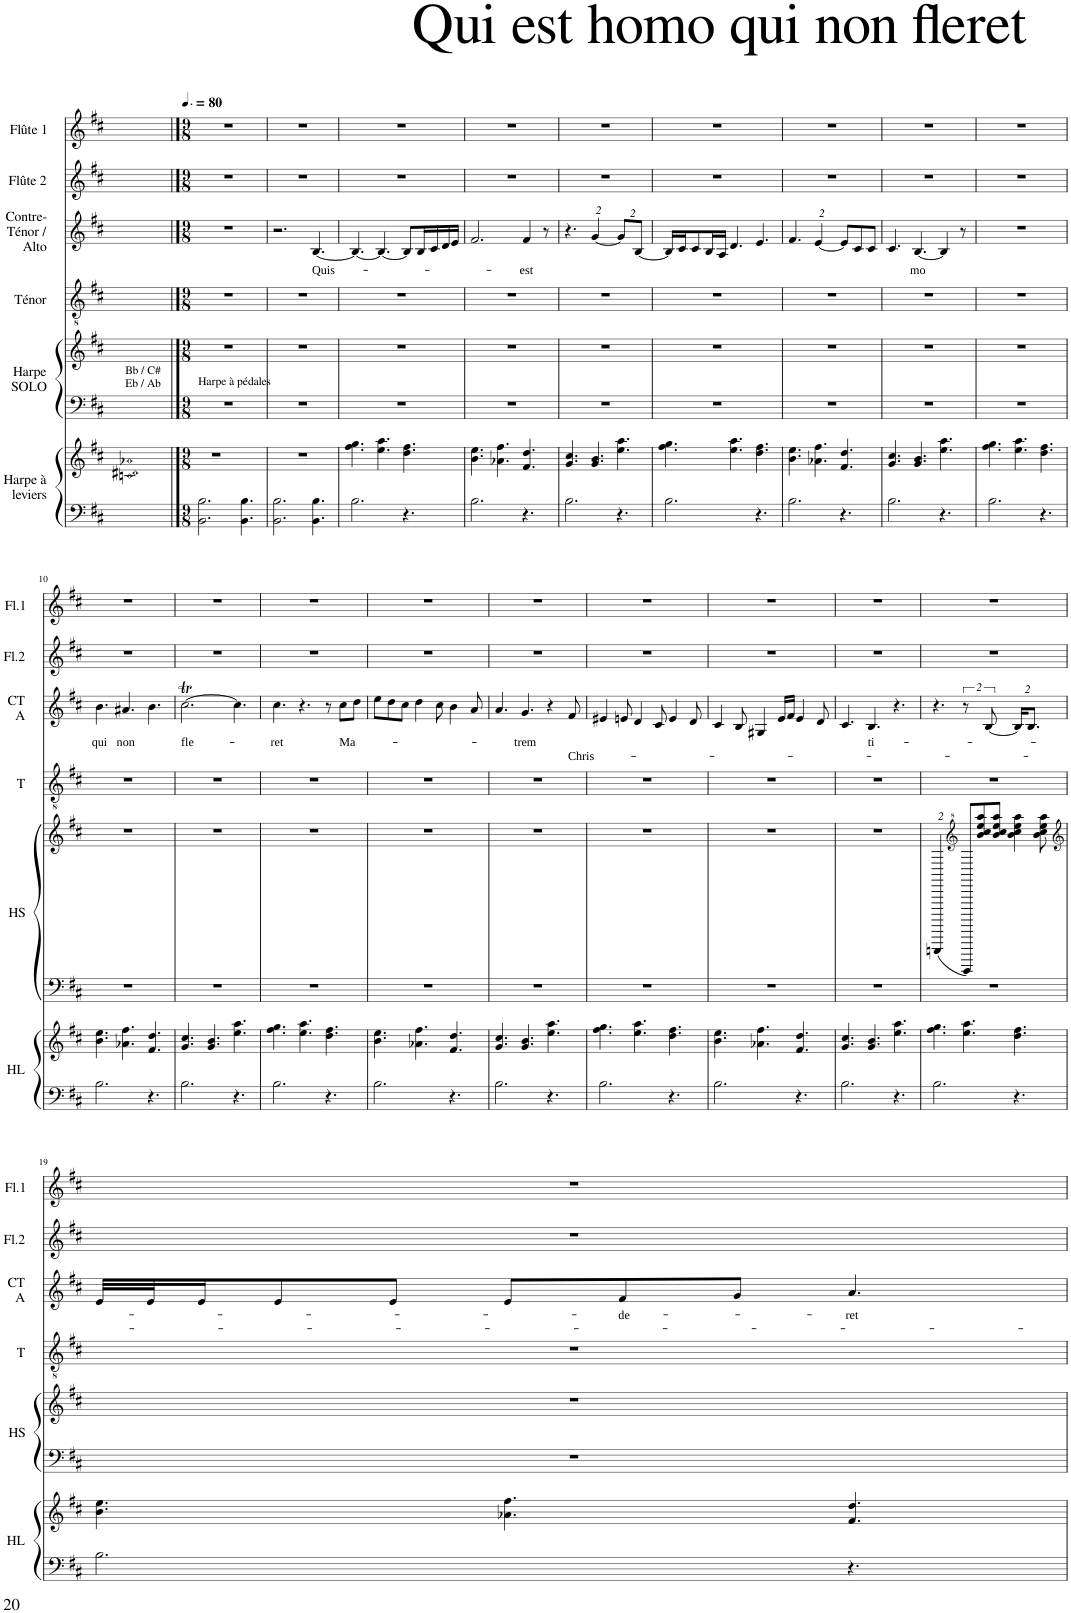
**kern	**kern	**kern	**kern	**kern	**kern	**text	**text	**kern	**kern
*part6	*part6	*part5	*part5	*part4	*part3	*part3	*part3	*part2	*part1
*staff8	*staff7	*staff6	*staff5	*staff4	*staff3	*staff3	*staff3	*staff2	*staff1
*I"Harpe à leviers	*	*I"Harpe  SOLO	*	*I"Ténor	*I"Contre- Ténor / Alto	*	*	*I"Flûte 2	*I"Flûte 1
*I'HL	*	*I'HS	*	*I'T	*I'CT A	*	*	*I'Fl.2	*I'Fl.1
!!LO:PB:g=z
*clefF4	*clefG2	*clefF4	*clefG2	*clefGv2	*clefG2	*	*	*clefG2	*clefG2
*k[f#c#]	*k[f#c#]	*k[f#c#]	*k[f#c#]	*k[f#c#]	*k[f#c#]	*	*	*k[f#c#]	*k[f#c#]
*M4/4	*M4/4	*M4/4	*M4/4	*M4/4	*M4/4	*	*	*M4/4	*M4/4
=	=	=	=	=	=	=	=	=	=
!	!	!LO:TX:a:t=Bb / C#	!	!	!	!	!	!	!
!	!	!LO:TX:a:t=Eb / Ab	!	!	!	!	!	!	!
!	!LO:N:n=1:head=open	!	!	!	!	!	!	!	!
!	!LO:N:n=2:head=open	!	!	!	!	!	!	!	!
!	!LO:N:n=3:head=open	!	!	!	!	!	!	!	!
1ryy	1cn 1d#X 1a-X	1ryy	1ryy	1ryy	1ryy	.	.	1ryy	1ryy
==1	==1	==1	==1	==1	==1	==1	==1	==1	==1
*M9/8	*M9/8	*M9/8	*M9/8	*M9/8	*M9/8	*	*	*M9/8	*M9/8
*	*	*	*	*	*	*	*	*	*MM120
!	!	!LO:TX:a:t=Harpe à pédales	!	!	!	!	!	!	!
2.BB\ 2.B\	8ryy	8%9r	8%9r	8%9r	8%9r	.	.	8%9r	8%9r
.	1r	.	.	.	.	.	.	.	.
4.BB\ 4.B\	.	.	.	.	.	.	.	.	.
=2	=2	=2	=2	=2	=2	=2	=2	=2	=2
2.BB\ 2.B\	8%9r	8%9r	8%9r	8%9r	2.r	.	.	8%9r	8%9r
!	!	!	!	!	!	!LO:LY:b	!	!	!
4.BB\ 4.B\	.	.	.	.	[4.B/	Quis-	.	.	.
=3	=3	=3	=3	=3	=3	=3	=3	=3	=3
2.B\	4.ff#\ 4.gg\	8%9r	8%9r	8%9r	4.B/_	.	.	8%9r	8%9r
.	4.ee\ 4.aa\	.	.	.	4.B/_	.	.	.	.
4.r	4.dd\ 4.ff#\	.	.	.	8B/L]	.	.	.	.
.	.	.	.	.	16B/L	.	.	.	.
.	.	.	.	.	16c#/	.	.	.	.
.	.	.	.	.	16d/	.	.	.	.
.	.	.	.	.	16e/JJ	.	.	.	.
=4	=4	=4	=4	=4	=4	=4	=4	=4	=4
2.B\	4.b\ 4.ee\	8%9r	8%9r	8%9r	2.f#/	.	.	8%9r	8%9r
.	4.a-X\ 4.ff#\	.	.	.	.	.	.	.	.
!	!	!	!	!	!	!LO:LY:b	!	!	!
4.r	4.f#/ 4.dd/	.	.	.	4f#/	-est	.	.	.
.	.	.	.	.	8r	.	.	.	.
=5	=5	=5	=5	=5	=5	=5	=5	=5	=5
2.B\	4.g/ 4.cc#/	8%9r	8%9r	8%9r	4.r	.	.	8%9r	8%9r
.	4.g/ 4.b/	.	.	.	[8%3g/	.	.	.	.
*	*	*	*	*	*Xbrackettup	*	*	*	*
4.r	4.ee\ 4.aa\	.	.	.	16%3g/L]	.	.	.	.
.	.	.	.	.	[16%3B/J	.	.	.	.
=6	=6	=6	=6	=6	=6	=6	=6	=6	=6
!	!	!	!	!	!	!	!	!	!LO:TX:a:t=Qui est homo qui non fleret
2.B\	4.ff#\ 4.gg\	8%9r	8%9r	8%9r	16B/LL]	.	.	8%9r	8%9r
.	.	.	.	.	16c#/J	.	.	.	.
.	.	.	.	.	8c#/	.	.	.	.
.	.	.	.	.	16B/L	.	.	.	.
.	.	.	.	.	16A/JJ	.	.	.	.
.	4.ee\ 4.aa\	.	.	.	4.d/	.	.	.	.
4.r	4.dd\ 4.ff#\	.	.	.	4.e/	.	.	.	.
=7	=7	=7	=7	=7	=7	=7	=7	=7	=7
2.B\	4.b\ 4.ee\	8%9r	8%9r	8%9r	4.f#/	.	.	8%9r	8%9r
.	4.a-X\ 4.ff#\	.	.	.	[8%3e/	.	.	.	.
4.r	4.f#/ 4.dd/	.	.	.	8e/L]	.	.	.	.
.	.	.	.	.	8c#/	.	.	.	.
.	.	.	.	.	8c#/J	.	.	.	.
=8	=8	=8	=8	=8	=8	=8	=8	=8	=8
2.B\	4.g/ 4.cc#/	8%9r	8%9r	8%9r	4.c#/	.	.	8%9r	8%9r
!	!	!	!	!	!	!LO:LY:b	!	!	!
.	4.g/ 4.b/	.	.	.	[4.B/	-mo	.	.	.
4.r	4.ee\ 4.aa\	.	.	.	4B/]	.	.	.	.
.	.	.	.	.	8r	.	.	.	.
=9	=9	=9	=9	=9	=9	=9	=9	=9	=9
2.B\	4.ff#\ 4.gg\	8%9r	8%9r	8%9r	8%9r	.	.	8%9r	8%9r
.	4.ee\ 4.aa\	.	.	.	.	.	.	.	.
4.r	4.dd\ 4.ff#\	.	.	.	.	.	.	.	.
!!LO:LB:g=z
=10	=10	=10	=10	=10	=10	=10	=10	=10	=10
!	!	!	!	!	!	!LO:LY:b	!	!	!
2.B\	4.b\ 4.ee\	8%9r	8%9r	8%9r	4.b\	qui	.	8%9r	8%9r
!	!	!	!	!	!	!LO:LY:b	!	!	!
.	4.a-X\ 4.ff#\	.	.	.	4.a#X/	non	.	.	.
4.r	4.f#/ 4.dd/	.	.	.	4.b\	.	.	.	.
=11	=11	=11	=11	=11	=11	=11	=11	=11	=11
!	!	!	!	!	!	!LO:LY:b	!	!	!
2.B\	4.g/ 4.cc#/	8%9r	8%9r	8%9r	[2.cc#t\	fle-	.	8%9r	8%9r
.	4.g/ 4.b/	.	.	.	.	.	.	.	.
4.r	4.ee\ 4.aa\	.	.	.	4.cc#\]	.	.	.	.
=12	=12	=12	=12	=12	=12	=12	=12	=12	=12
!	!	!	!	!	!	!LO:LY:b	!	!	!
2.B\	4.ff#\ 4.gg\	8%9r	8%9r	8%9r	4.cc#\	-ret	.	8%9r	8%9r
.	4.ee\ 4.aa\	.	.	.	4.r	.	.	.	.
4.r	4.dd\ 4.ff#\	.	.	.	8r	.	.	.	.
!	!	!	!	!	!	!LO:LY:b	!	!	!
.	.	.	.	.	8cc#\L	Ma-	.	.	.
.	.	.	.	.	8dd\J	.	.	.	.
=13	=13	=13	=13	=13	=13	=13	=13	=13	=13
2.B\	4.b\ 4.ee\	8%9r	8%9r	8%9r	8ee\L	.	.	8%9r	8%9r
.	.	.	.	.	8dd\	.	.	.	.
.	.	.	.	.	8cc#\J	.	.	.	.
.	4.a-X\ 4.ff#\	.	.	.	4dd\	.	.	.	.
.	.	.	.	.	8cc#\	.	.	.	.
4.r	4.f#/ 4.dd/	.	.	.	4b\	.	.	.	.
.	.	.	.	.	8a/	.	.	.	.
=14	=14	=14	=14	=14	=14	=14	=14	=14	=14
2.B\	4.g/ 4.cc#/	8%9r	8%9r	8%9r	4.a/	.	.	8%9r	8%9r
!	!	!	!	!	!	!LO:LY:b	!	!	!
.	4.g/ 4.b/	.	.	.	4.g/	-trem	.	.	.
4.r	4.ee\ 4.aa\	.	.	.	4r	.	.	.	.
!	!	!	!	!	!	!	!LO:LY:b	!	!
.	.	.	.	.	8f#/	.	Chris-	.	.
=15	=15	=15	=15	=15	=15	=15	=15	=15	=15
2.B\	4.ff#\ 4.gg\	8%9r	8%9r	8%9r	4e#X/	.	.	8%9r	8%9r
.	.	.	.	.	8en/	.	.	.	.
.	4.ee\ 4.aa\	.	.	.	4d/	.	.	.	.
.	.	.	.	.	8c#/	.	.	.	.
4.r	4.dd\ 4.ff#\	.	.	.	4e/	.	.	.	.
.	.	.	.	.	8d/	.	.	.	.
=16	=16	=16	=16	=16	=16	=16	=16	=16	=16
2.B\	4.b\ 4.ee\	8%9r	8%9r	8%9r	4c#/	.	.	8%9r	8%9r
.	.	.	.	.	8B/	.	.	.	.
.	4.a-X\ 4.ff#\	.	.	.	4G#X/	.	.	.	.
.	.	.	.	.	16e/LL	.	.	.	.
.	.	.	.	.	16f#/JJ	.	.	.	.
4.r	4.f#/ 4.dd/	.	.	.	4e/	.	.	.	.
.	.	.	.	.	8d/	.	.	.	.
=17	=17	=17	=17	=17	=17	=17	=17	=17	=17
2.B\	4.g/ 4.cc#/	8%9r	8%9r	8%9r	4.c#/	.	.	8%9r	8%9r
!	!	!	!	!	!	!LO:LY:b	!	!	!
.	4.g/ 4.b/	.	.	.	4.B/	-ti-	.	.	.
4.r	4.ee\ 4.aa\	.	.	.	4.r	.	.	.	.
=18	=18	=18	=18	=18	=18	=18	=18	=18	=18
2.B\	4.ff#\ 4.gg\	8%9r	[8%3CCCCCn/	8%9r	4.r	.	.	8%9r	8%9r
*	*	*	*clefG^2	*	*	*	*	*	*
*	*	*	*	*	*brackettup	*	*	*	*
.	4.ee\ 4.aa\	.	8CCCCC/L]	.	16%3r	.	.	.	.
.	.	.	8bb/ 8ccc#/ 8eee/ 8aaa/	.	.	.	.	.	.
.	.	.	.	.	[16%3B/	.	.	.	.
.	.	.	8bb/ 8ccc#/ 8eee/ 8aaa/J	.	.	.	.	.	.
*	*	*	*	*	*Xbrackettup	*	*	*	*
4.r	4.dd\ 4.ff#\	.	4bb\ 4ccc#\ 4eee\ 4aaa\	.	32%3B/KL]	.	.	.	.
.	.	.	.	.	16%3.B/J	.	.	.	.
.	.	.	8bb\ 8ccc#\ 8eee\ 8aaa\	.	.	.	.	.	.
!!LO:LB:g=z
=19	=19	=19	=19	=19	=19	=19	=19	=19	=19
*	*	*	*clefG2	*	*	*	*	*	*
2.B\	4.b\ 4.ee\	8%9r	8%9r	8%9r	32e/LLL	.	.	8%9r	8%9r
.	.	.	.	.	32e/J	.	.	.	.
.	.	.	.	.	16e/J	.	.	.	.
.	.	.	.	.	8e/	.	.	.	.
.	.	.	.	.	8e/J	.	.	.	.
.	4.a-X\ 4.ff#\	.	.	.	8e/L	.	.	.	.
!	!	!	!	!	!	!LO:LY:b	!	!	!
.	.	.	.	.	8f#/	-de-	.	.	.
.	.	.	.	.	8g/J	.	.	.	.
!	!	!	!	!	!	!LO:LY:b	!	!	!
4.r	4.f#/ 4.dd/	.	.	.	4.a/	-ret	.	.	.
=	=	=	=	=	=	=	=	=	=
*-	*-	*-	*-	*-	*-	*-	*-	*-	*-
